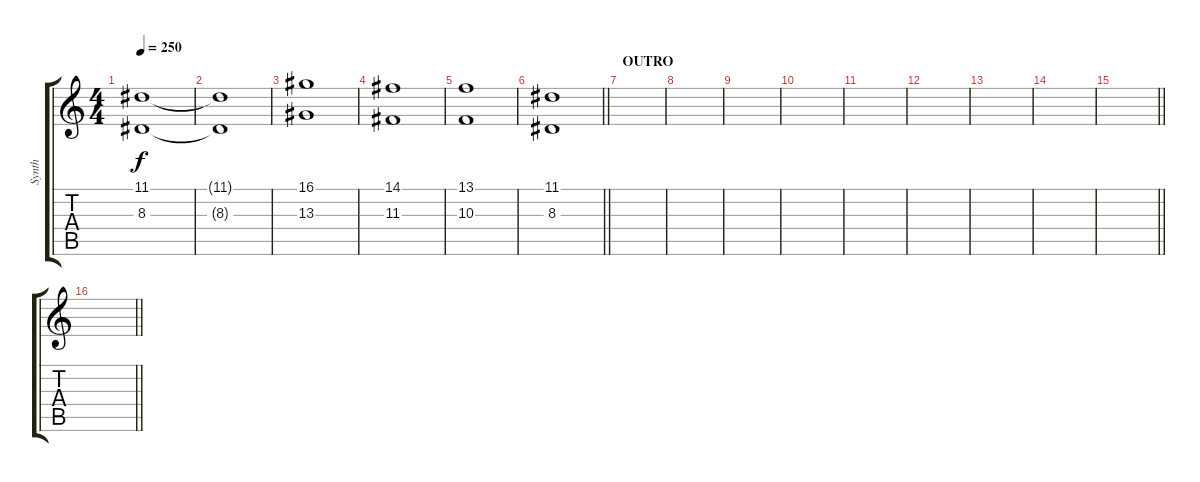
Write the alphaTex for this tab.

\track ("Synth " "Synth ") {instrument pad2warm}
\staff {score tabs}
\tuning (E4 B3 G3 D3 A2 E2) {hide}
\ts (4 4)
\tempo 250
\clef g2
\ks c
(11.1 8.3).1{dy f} |
(11.1{t} 8.3{t}).1 |
(16.1 13.3).1 |
(14.1 11.3).1 |
(13.1 10.3).1 |
\barLineRight lightlight
(11.1 8.3).1 |
\section ("" "OUTRO")
|
|
|
|
|
|
|
|
\barLineRight lightlight
|
\barLineRight lightlight
